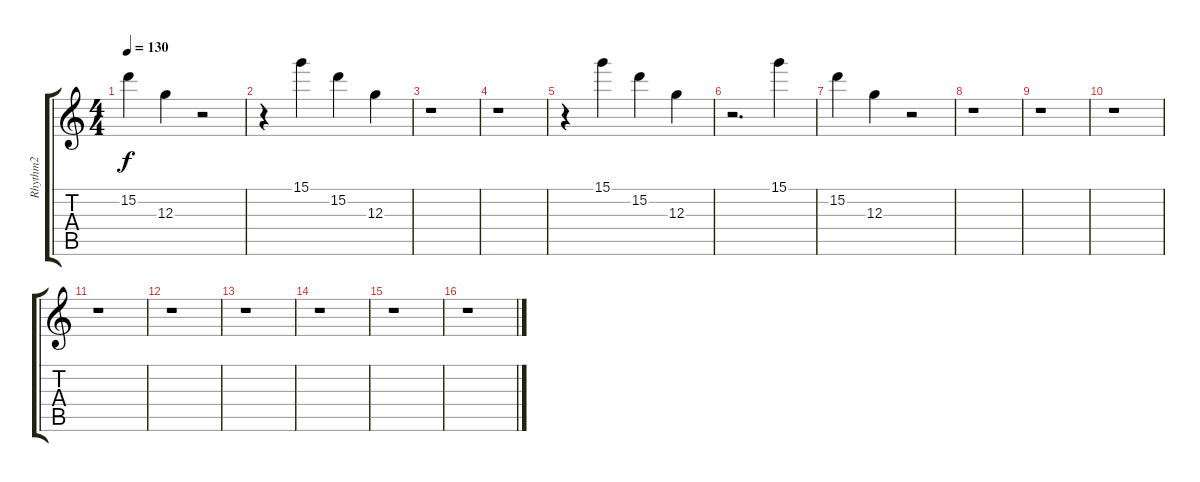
\track ("Rhythm2" "Rhythm2") {instrument acousticguitarnylon}
\staff {score tabs}
\tuning (E4 B3 G3 D3 A2 E2) {hide}
\ts (4 4)
\tempo 130
\clef g2
\ks c
15.2.4{dy f} 12.3.4 r.2 |
r.4 15.1.4 15.2.4 12.3.4 |
r.1 |
r.1 |
r.4 15.1.4 15.2.4 12.3.4 |
r.2{d} 15.1.4 |
15.2.4 12.3.4 r.2 |
r.1 |
r.1 |
r.1 |
r.1 |
r.1 |
r.1 |
r.1 |
r.1 |
r.1
